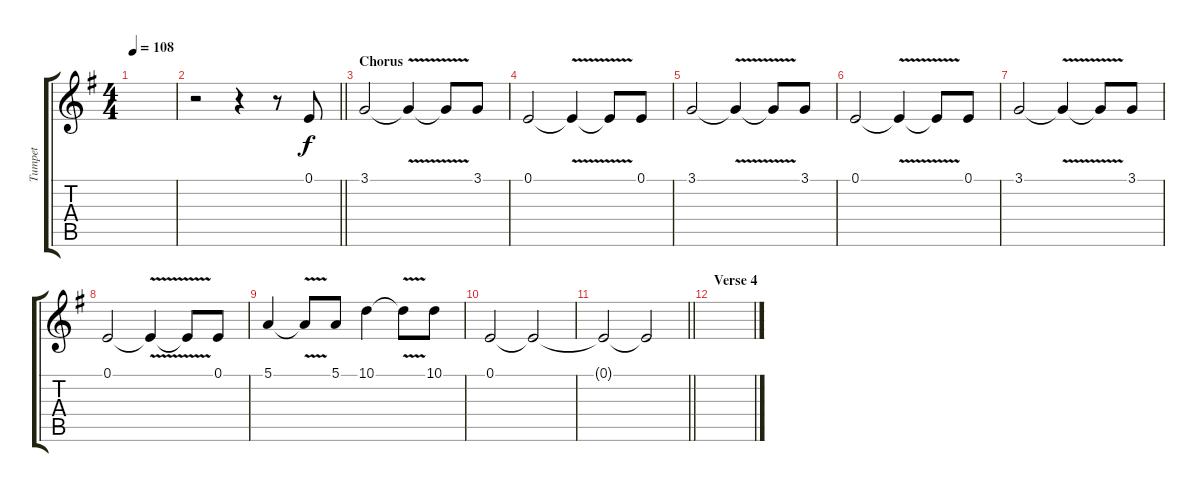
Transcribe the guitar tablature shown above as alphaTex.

\track ("Tumpet" "Tumpet") {instrument tuba}
\staff {score tabs}
\tuning (E4 B3 G3 D3 A2 E2) {hide}
\ts (4 4)
\tempo 108
\clef g2
\ks g
|
\barLineRight lightlight
r.2 r.4 r.8 0.1.8 |
\section ("" "Chorus")
3.1.2 3.1{v t}.4 3.1{t}.8 3.1.8 |
0.1.2 0.1{v t}.4 0.1{t}.8 0.1.8 |
3.1.2 3.1{v t}.4 3.1{t}.8 3.1.8 |
0.1.2 0.1{v t}.4 0.1{t}.8 0.1.8 |
3.1.2 3.1{v t}.4 3.1{t}.8 3.1.8 |
0.1.2 0.1{v t}.4 0.1{t}.8 0.1.8 |
5.1.4 5.1{v t}.8 5.1.8 10.1.4 10.1{v t}.8 10.1.8 |
0.1.2 0.1{t}.2{volume 9} |
\barLineRight lightlight
0.1{t}.2{volume 8} 0.1{t}.2{volume 6} |
\section ("" "Verse 4")
